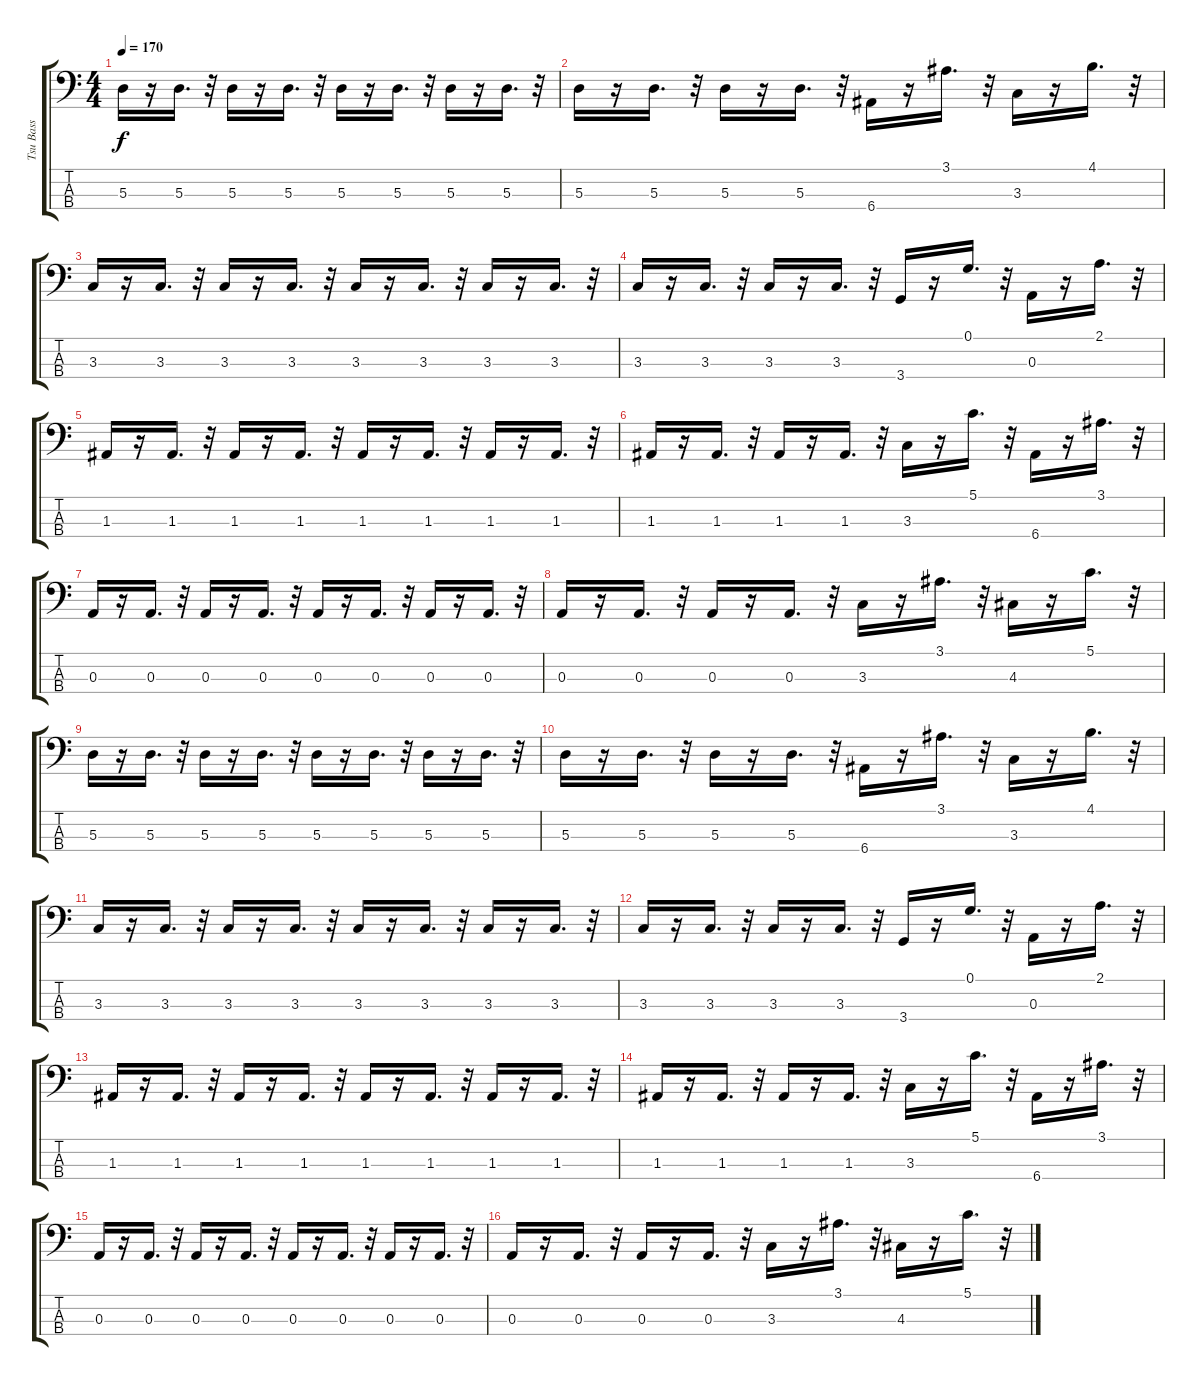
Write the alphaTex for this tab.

\track ("Tsu Bass" "Tsu Bass") {instrument electricbasspick}
\staff {score tabs}
\tuning (G2 D2 A1 E1) {hide}
\ts (4 4)
\tempo 170
\clef f4
\ks c
5.3.16{dy f} r.16 5.3.16{d} r.32 5.3.16 r.16 5.3.16{d} r.32 5.3.16 r.16 5.3.16{d} r.32 5.3.16 r.16 5.3.16{d} r.32 |
5.3.16 r.16 5.3.16{d} r.32 5.3.16 r.16 5.3.16{d} r.32 6.4.16 r.16 3.1.16{d} r.32 3.3.16 r.16 4.1.16{d} r.32 |
3.3.16 r.16 3.3.16{d} r.32 3.3.16 r.16 3.3.16{d} r.32 3.3.16 r.16 3.3.16{d} r.32 3.3.16 r.16 3.3.16{d} r.32 |
3.3.16 r.16 3.3.16{d} r.32 3.3.16 r.16 3.3.16{d} r.32 3.4.16 r.16 0.1.16{d} r.32 0.3.16 r.16 2.1.16{d} r.32 |
1.3.16 r.16 1.3.16{d} r.32 1.3.16 r.16 1.3.16{d} r.32 1.3.16 r.16 1.3.16{d} r.32 1.3.16 r.16 1.3.16{d} r.32 |
1.3.16 r.16 1.3.16{d} r.32 1.3.16 r.16 1.3.16{d} r.32 3.3.16 r.16 5.1.16{d} r.32 6.4.16 r.16 3.1.16{d} r.32 |
0.3.16 r.16 0.3.16{d} r.32 0.3.16 r.16 0.3.16{d} r.32 0.3.16 r.16 0.3.16{d} r.32 0.3.16 r.16 0.3.16{d} r.32 |
0.3.16 r.16 0.3.16{d} r.32 0.3.16 r.16 0.3.16{d} r.32 3.3.16 r.16 3.1.16{d} r.32 4.3.16 r.16 5.1.16{d} r.32 |
5.3.16 r.16 5.3.16{d} r.32 5.3.16 r.16 5.3.16{d} r.32 5.3.16 r.16 5.3.16{d} r.32 5.3.16 r.16 5.3.16{d} r.32 |
5.3.16 r.16 5.3.16{d} r.32 5.3.16 r.16 5.3.16{d} r.32 6.4.16 r.16 3.1.16{d} r.32 3.3.16 r.16 4.1.16{d} r.32 |
3.3.16 r.16 3.3.16{d} r.32 3.3.16 r.16 3.3.16{d} r.32 3.3.16 r.16 3.3.16{d} r.32 3.3.16 r.16 3.3.16{d} r.32 |
3.3.16 r.16 3.3.16{d} r.32 3.3.16 r.16 3.3.16{d} r.32 3.4.16 r.16 0.1.16{d} r.32 0.3.16 r.16 2.1.16{d} r.32 |
1.3.16 r.16 1.3.16{d} r.32 1.3.16 r.16 1.3.16{d} r.32 1.3.16 r.16 1.3.16{d} r.32 1.3.16 r.16 1.3.16{d} r.32 |
1.3.16 r.16 1.3.16{d} r.32 1.3.16 r.16 1.3.16{d} r.32 3.3.16 r.16 5.1.16{d} r.32 6.4.16 r.16 3.1.16{d} r.32 |
0.3.16 r.16 0.3.16{d} r.32 0.3.16 r.16 0.3.16{d} r.32 0.3.16 r.16 0.3.16{d} r.32 0.3.16 r.16 0.3.16{d} r.32 |
0.3.16 r.16 0.3.16{d} r.32 0.3.16 r.16 0.3.16{d} r.32 3.3.16 r.16 3.1.16{d} r.32 4.3.16 r.16 5.1.16{d} r.32
